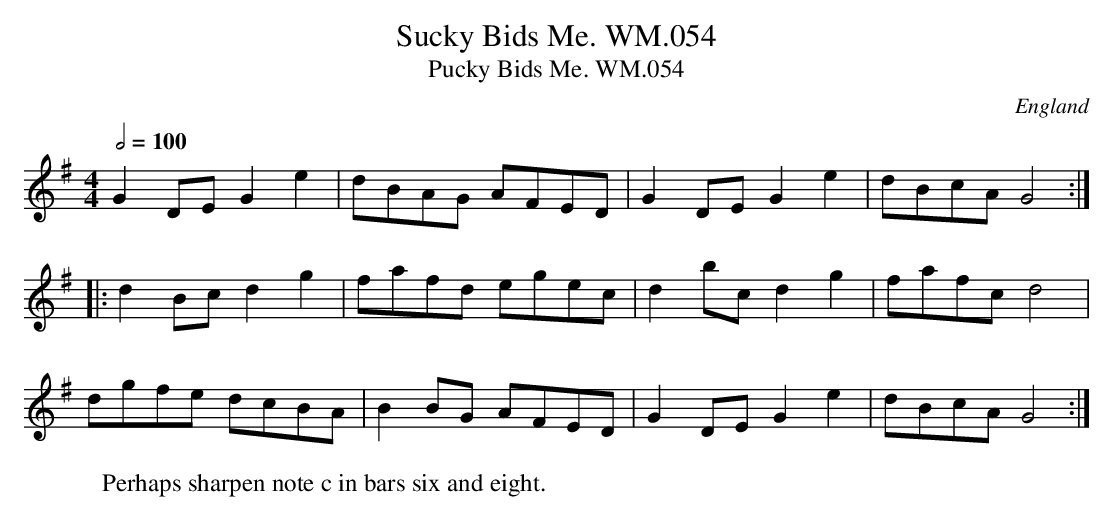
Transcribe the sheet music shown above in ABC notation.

X:1
T:Sucky Bids Me. WM.054
T:Pucky Bids Me. WM.054
L:1/8
M:4/4
O:England
Q:1/2=100
K:G
G2DEG2e2|dBAG AFED|G2DEG2e2|dBcAG4:|!
|:d2Bcd2g2|fafd egec|d2bcd2g2|fafcd4|!
dgfe dcBA|B2BG AFED|G2DEG2e2|dBcAG4:|
W:Perhaps sharpen note c in bars six and eight.
